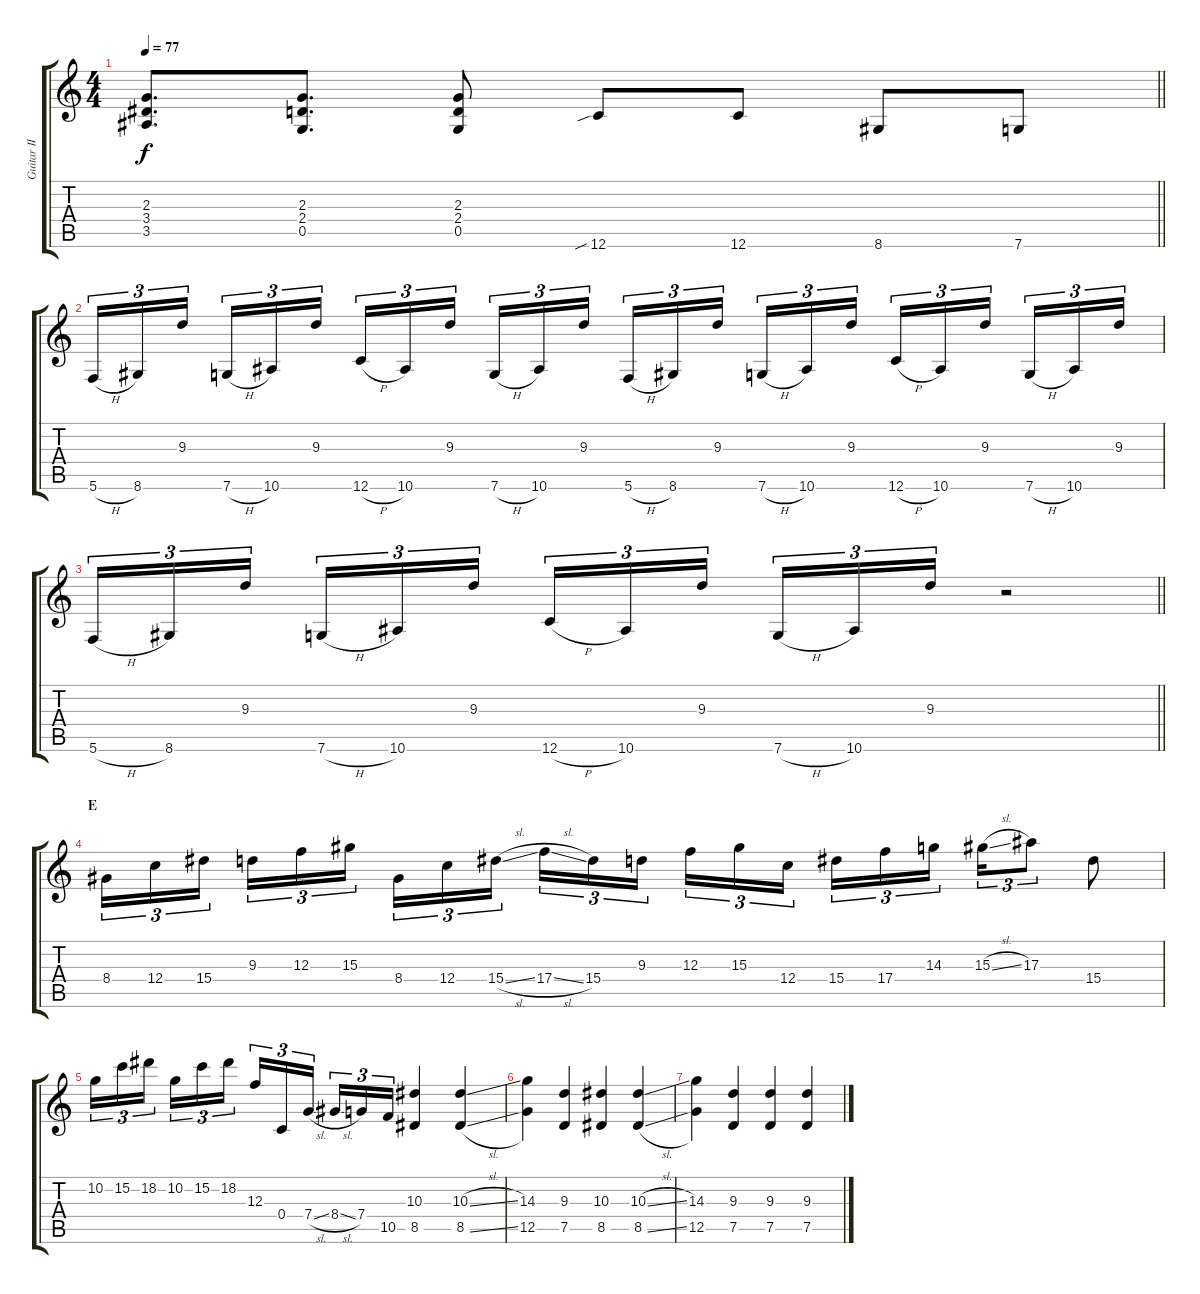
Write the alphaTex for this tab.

\track ("Guitar II" "Guitar II") {instrument acousticguitarnylon}
\staff {score tabs}
\tuning (D4 A3 F3 C3 G2 C2) {hide}
\ts (4 4)
\tempo 77
\clef g2
\barLineRight lightlight
\ks c
(2.3 3.4 3.5).8{d dy f} (2.3 2.4 0.5).8{d} (2.3 2.4 0.5).8 12.6{sib}.8 12.6.8 8.6.8 7.6.8 |
5.6{h}.16{tu (3 2)} 8.6.16{tu (3 2)} 9.3.16{tu (3 2) beam splitsecondary} 7.6{h}.16{tu (3 2)} 10.6.16{tu (3 2)} 9.3.16{tu (3 2)} 12.6{h}.16{tu (3 2)} 10.6.16{tu (3 2)} 9.3.16{tu (3 2) beam splitsecondary} 7.6{h}.16{tu (3 2)} 10.6.16{tu (3 2)} 9.3.16{tu (3 2)} 5.6{h}.16{tu (3 2)} 8.6.16{tu (3 2)} 9.3.16{tu (3 2) beam splitsecondary} 7.6{h}.16{tu (3 2)} 10.6.16{tu (3 2)} 9.3.16{tu (3 2)} 12.6{h}.16{tu (3 2)} 10.6.16{tu (3 2)} 9.3.16{tu (3 2) beam splitsecondary} 7.6{h}.16{tu (3 2)} 10.6.16{tu (3 2)} 9.3.16{tu (3 2)} |
\barLineRight lightlight
5.6{h}.16{tu (3 2)} 8.6.16{tu (3 2)} 9.3.16{tu (3 2) beam splitsecondary} 7.6{h}.16{tu (3 2)} 10.6.16{tu (3 2)} 9.3.16{tu (3 2)} 12.6{h}.16{tu (3 2)} 10.6.16{tu (3 2)} 9.3.16{tu (3 2) beam splitsecondary} 7.6{h}.16{tu (3 2)} 10.6.16{tu (3 2)} 9.3.16{tu (3 2)} r.2 |
\section ("" "E")
8.4.16{tu (3 2)} 12.4.16{tu (3 2)} 15.4.16{tu (3 2) beam splitsecondary} 9.3.16{tu (3 2)} 12.3.16{tu (3 2)} 15.3.16{tu (3 2)} 8.4.16{tu (3 2)} 12.4.16{tu (3 2)} 15.4{sl}.16{tu (3 2) beam splitsecondary} 17.4{sl}.16{tu (3 2)} 15.4.16{tu (3 2)} 9.3.16{tu (3 2)} 12.3.16{tu (3 2)} 15.3.16{tu (3 2)} 12.4.16{tu (3 2) beam splitsecondary} 15.4.16{tu (3 2)} 17.4.16{tu (3 2)} 14.3.16{tu (3 2)} 15.3{sl}.16{tu (3 2)} 17.3.8{tu (3 2)} 15.4.8 |
10.2.16{tu (3 2)} 15.2.16{tu (3 2)} 18.2.16{tu (3 2) beam splitsecondary} 10.2.16{tu (3 2)} 15.2.16{tu (3 2)} 18.2.16{tu (3 2)} 12.3.16{tu (3 2)} 0.4.16{tu (3 2)} 7.4{sl}.16{tu (3 2) beam splitsecondary} 8.4{sl}.16{tu (3 2)} 7.4.16{tu (3 2)} 10.5.16{tu (3 2)} (10.3 8.5).4 (10.3{sl} 8.5{sl}).4 |
(14.3 12.5).4 (9.3 7.5).4 (10.3 8.5).4 (10.3{sl} 8.5{sl}).4 |
(14.3 12.5).4 (9.3 7.5).4 (9.3 7.5).4 (9.3 7.5).4
